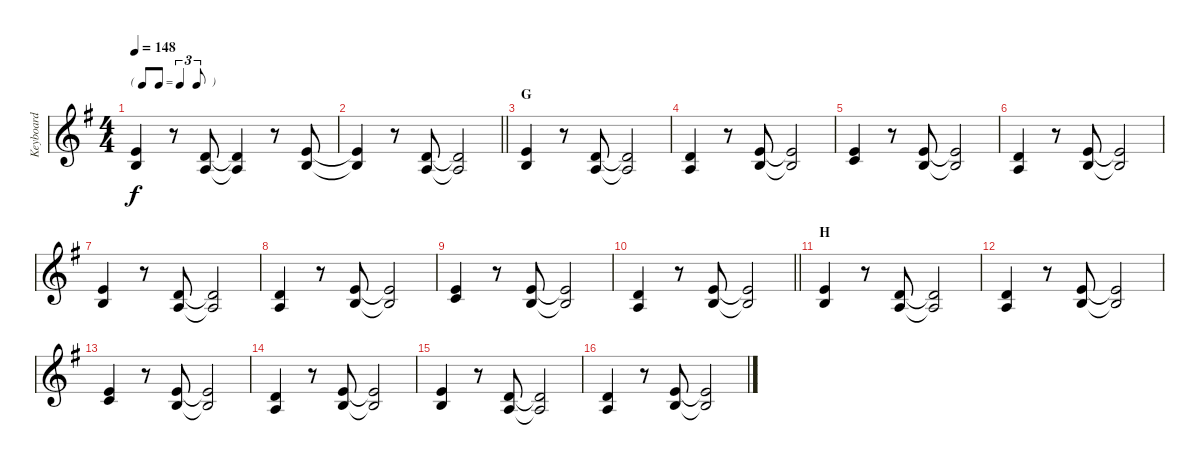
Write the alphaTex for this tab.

\track ("Keyboard" "Keyboard") {instrument stringensemble1}
\staff {score}
\tuning (E4 B3 G3 D3 A2 E2) {hide}
\ts (4 4)
\tf triplet8th
\tempo 148
\clef g2
\ks g
(0.1 0.2).4{dy f} r.8 (3.2 2.3).8 (3.2{t} 2.3{t}).4 r.8 (0.1 0.2).8 |
\barLineRight lightlight
(0.1{t} 0.2{t}).4 r.8 (3.2 2.3).8 (3.2{t} 2.3{t}).2 |
\section ("" "G")
(0.1 0.2).4 r.8 (3.2 2.3).8 (3.2{t} 2.3{t}).2 |
(3.2 2.3).4 r.8 (0.1 0.2).8 (0.1{t} 0.2{t}).2 |
(0.1 1.2).4 r.8 (0.1 0.2).8 (0.1{t} 0.2{t}).2 |
(3.2 2.3).4 r.8 (0.1 0.2).8 (0.1{t} 0.2{t}).2 |
(0.1 0.2).4 r.8 (3.2 2.3).8 (3.2{t} 2.3{t}).2 |
(3.2 2.3).4 r.8 (0.1 0.2).8 (0.1{t} 0.2{t}).2 |
(0.1 1.2).4 r.8 (0.1 0.2).8 (0.1{t} 0.2{t}).2 |
\barLineRight lightlight
(3.2 2.3).4 r.8 (0.1 0.2).8 (0.1{t} 0.2{t}).2 |
\section ("" "H")
(0.1 0.2).4 r.8 (3.2 2.3).8 (3.2{t} 2.3{t}).2 |
(3.2 2.3).4 r.8 (0.1 0.2).8 (0.1{t} 0.2{t}).2 |
(0.1 1.2).4 r.8 (0.1 0.2).8 (0.1{t} 0.2{t}).2 |
(3.2 2.3).4 r.8 (0.1 0.2).8 (0.1{t} 0.2{t}).2 |
(0.1 0.2).4 r.8 (3.2 2.3).8 (3.2{t} 2.3{t}).2 |
(3.2 2.3).4 r.8 (0.1 0.2).8 (0.1{t} 0.2{t}).2
